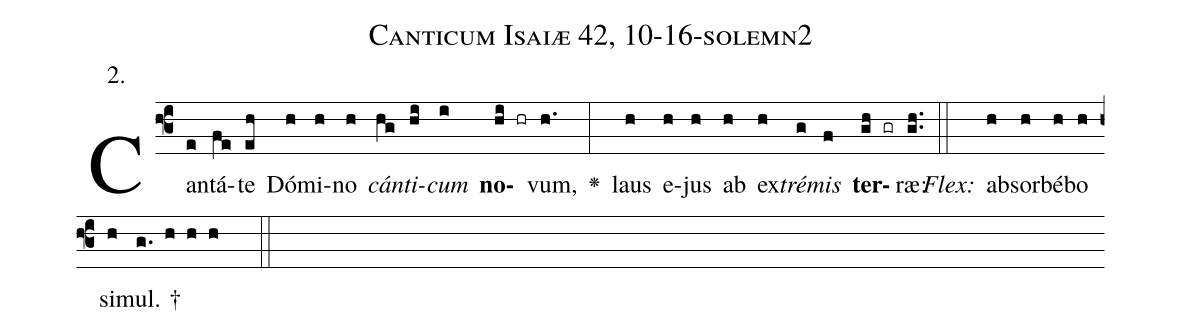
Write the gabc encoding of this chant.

name: Canticum Isaiæ 42, 10-16-solemn2;
annotation: 2.;
%%
(f3)Can(e)tá(fe)te(eh) Dó(h)mi(h)no(h) <i>cán</i>(hg)<i>ti</i>(hi)<i>cum</i>(i) <b>no</b>(hi hr)vum,(h.) <v>\greheightstar</v>(:) laus(h) e(h)jus(h) ab(h) ex(h)<i>tré</i>(g)<i>mis</i>(f) <b>ter</b>(gh gr)ræ:(gh..) (::)
<i>Flex:</i>()  ab(h)sor(h)bé(h)bo(h) si(h)mul. †(g. h h h  ::)

%E(h) u(h) o(g) u(f) a(gh) e.(gh..) (::)
